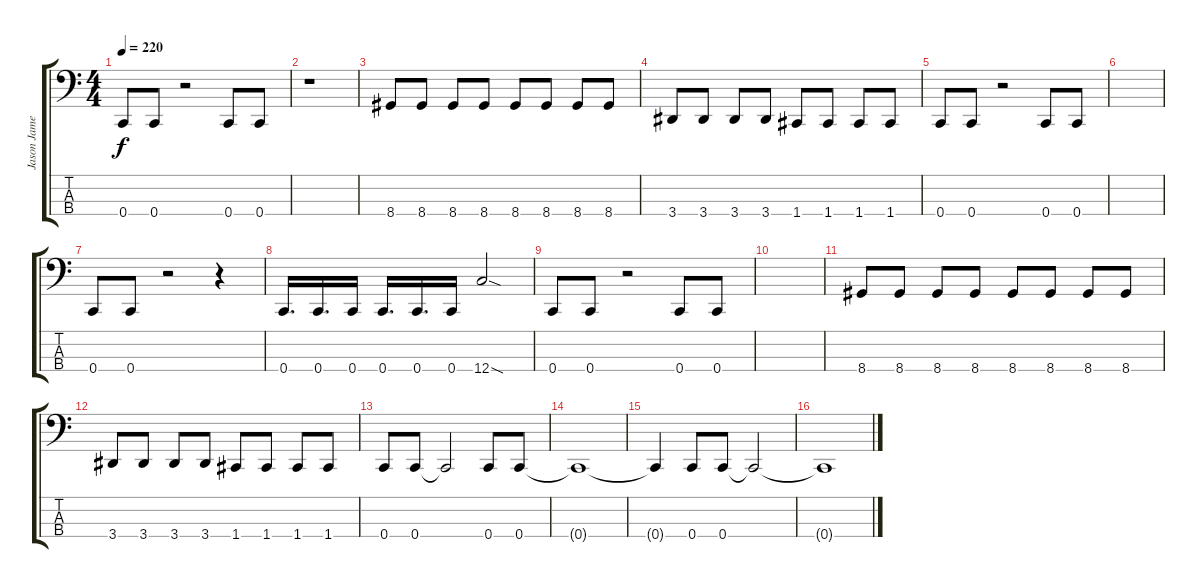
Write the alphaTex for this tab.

\track ("Jason James" "Jason Jame") {instrument electricbasspick}
\staff {score tabs}
\tuning (F2 C2 G1 C1) {hide}
\ts (4 4)
\tempo 220
\clef f4
\ks c
0.4.8{dy f} 0.4.8 r.2 0.4.8 0.4.8 |
r.1 |
8.4.8 8.4.8 8.4.8 8.4.8 8.4.8 8.4.8 8.4.8 8.4.8 |
3.4.8 3.4.8 3.4.8 3.4.8 1.4.8 1.4.8 1.4.8 1.4.8 |
0.4.8 0.4.8 r.2 0.4.8 0.4.8 |
|
0.4.8 0.4.8 r.2 r.4 |
0.4.16{d} 0.4.16{d} 0.4.16 0.4.16{d} 0.4.16{d} 0.4.16 12.4{sod}.2 |
0.4.8 0.4.8 r.2 0.4.8 0.4.8 |
|
8.4.8 8.4.8 8.4.8 8.4.8 8.4.8 8.4.8 8.4.8 8.4.8 |
3.4.8 3.4.8 3.4.8 3.4.8 1.4.8 1.4.8 1.4.8 1.4.8 |
0.4.8 0.4.8 0.4{t}.2 0.4.8 0.4.8 |
0.4{t}.1 |
0.4{t}.4 0.4.8 0.4.8 0.4{t}.2 |
0.4{t}.1
